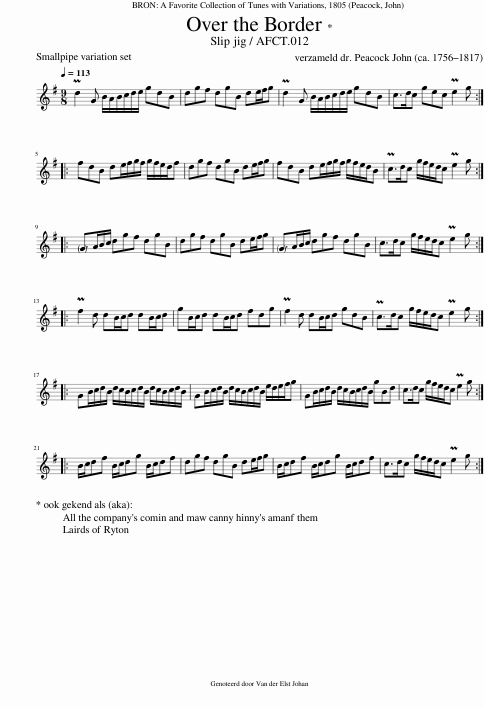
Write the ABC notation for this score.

X:1
L:1/8
Q:1/4=113
M:9/8
I:linebreak $
K:G
V:1 treble
V:1
 Pd2 G B/A/B/c/d/e/ gdB | dgf dgB de/f/g | Pd2 G B/A/B/c/d/e/ gdB | c>dc gec Pe2 g ::$ fdB de/f/g/f/ g/f/e/d/f | %5
 dgf dgB de/f/g | fdB de/f/g/f/ g/f/e/d/B | Pc>dc g/f/e/d/c Pe2 g ::$ G>AB/c/ dgf dgB | dgf dgB de/f/g | %10
 G>AB/c/ dgf dgB | c>dc g/f/e/d/c Pe2 g ::$ Pf2 d dB/c/d dB/c/d | gB/c/d dB/c/d fdg | Pf2 d dB/c/d gdB | %15
 Pc>dc g/f/e/d/c Pe2 g ::$ GB/c/d/B/ d/c/B/c/d/B/ d/c/B/c/d/B/ | GB/c/d/B/ d/c/B/c/d/B/ e/d/e/f/g | GB/c/d/B/ d/c/B/c/d/B/ gBd | c>dc g/f/e/d/c Pe2 g ::$ %20
 B/c/df B/c/dg B/c/df | dgf dgB de/f/g | B/c/df B/c/dg B/c/df | c>dc g/f/e/d/c Pe2 g :| %24
